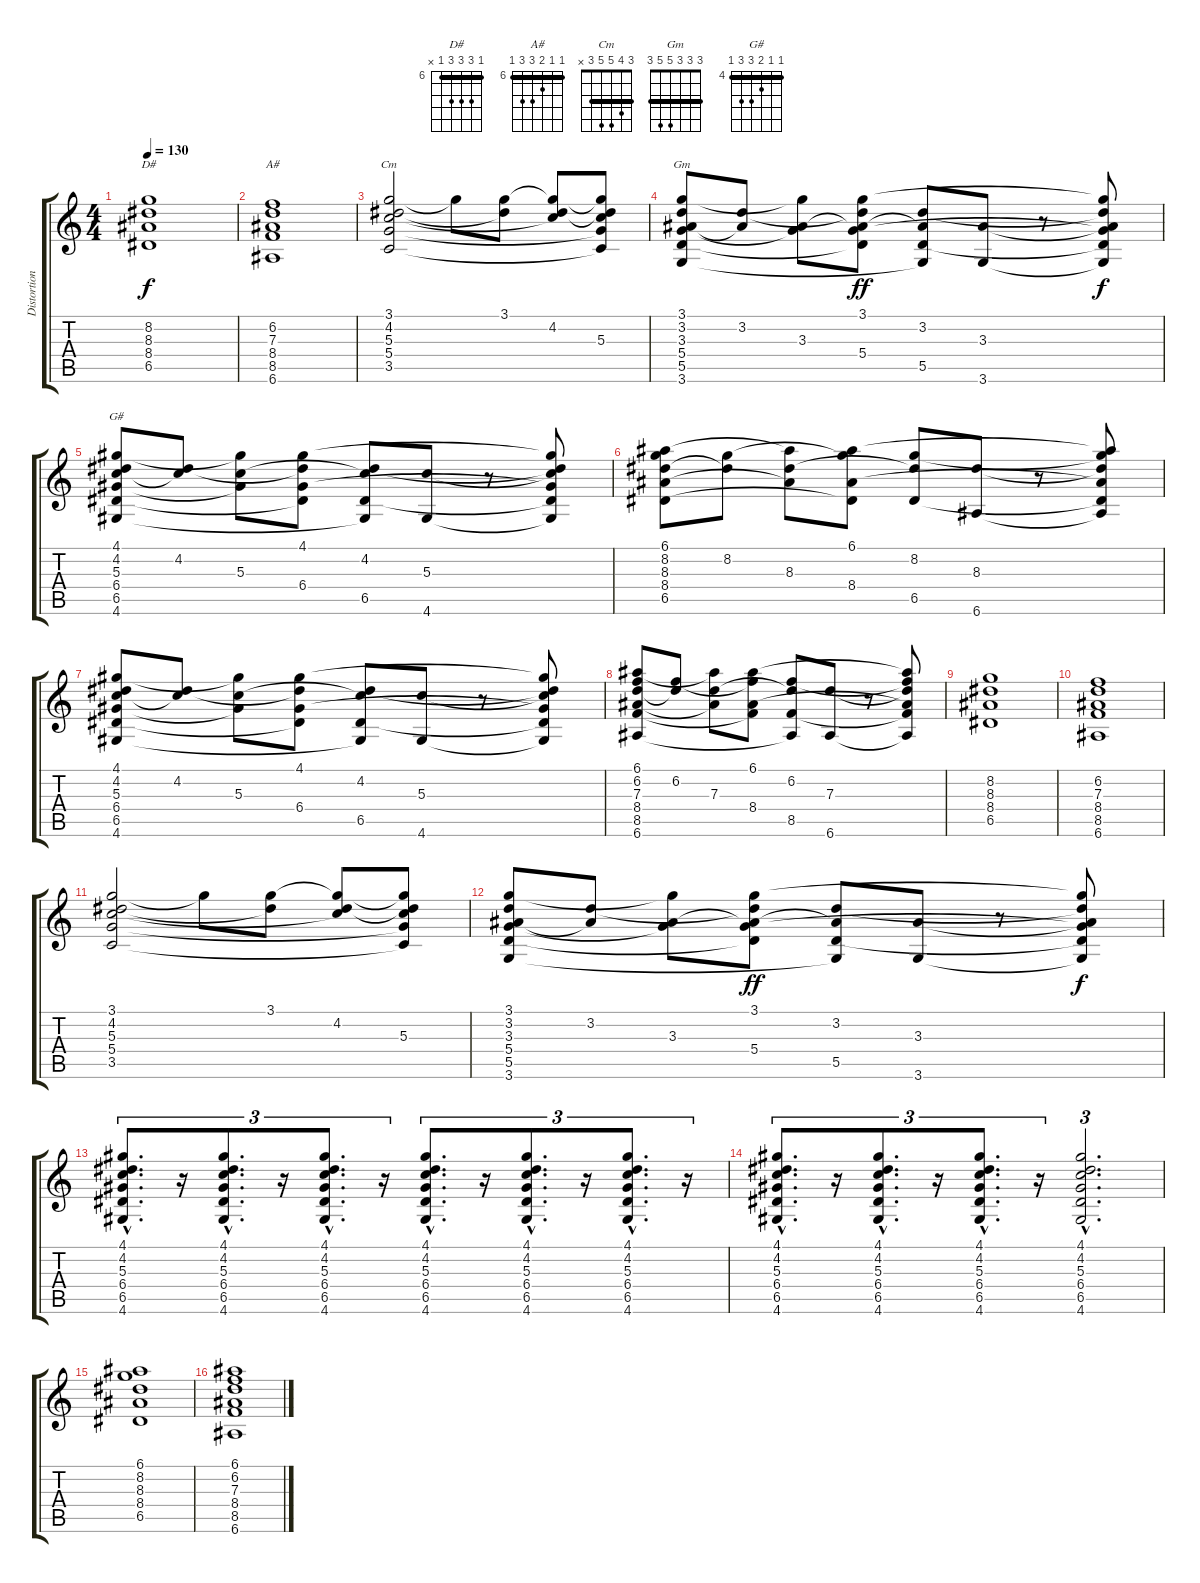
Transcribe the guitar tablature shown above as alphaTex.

\track ("Distortion Guitar" "Distortion") {instrument distortionguitar}
\staff {score tabs}
\tuning (E4 B3 G3 D3 A2 E2) {hide}
\chord ("D#" 6 8 8 8 6 x) {firstfret 6 barre 6}
\chord ("A#" 6 6 7 8 8 6) {firstfret 6 barre 6}
\chord ("Cm" 3 4 5 5 3 x) {barre 3}
\chord ("Gm" 3 3 3 5 5 3) {barre 3}
\chord ("G#" 4 4 5 6 6 4) {firstfret 4 barre 4}
\ts (4 4)
\tempo 130
\clef g2
\ks c
(8.2 8.3 8.4 6.5).1{ch "D#" dy f volume 11} |
(6.2 7.3 8.4 8.5 6.6).1{ch "A#"} |
(3.1 4.2 5.3 5.4 3.5).2{ch "Cm" volume 11} 3.1{t}.8 (3.1 4.2{t}).8 (3.1{t} 4.2 5.3{t}).8 (3.1{t} 4.2{t} 5.3 5.4{t} 3.5{t}).8 |
(3.1 3.2 3.3 5.4 5.5 3.6).8{ch "Gm"} (3.2 3.3{t}).8 (3.1{t} 3.3 5.4{t}).8 (3.1 3.2{t} 3.3{t} 5.4 5.5{t}).8{dy ff} (3.2 3.3{t} 5.5 3.6{t}).8 (3.3 3.6).8 r.8 (3.1{t} 3.2{t} 3.3{t} 5.4{t} 5.5{t} 3.6{t}).8{dy f} |
(4.1 4.2 5.3 6.4 6.5 4.6).8{ch "G#" volume 11} (4.2 5.3{t}).8 (4.1{t} 5.3 6.4{t}).8 (4.1 4.2{t} 6.4 6.5{t}).8 (4.2 5.3{t} 6.5 4.6{t}).8 (5.3 4.6).8 r.8 (4.1{t} 4.2{t} 5.3{t} 6.4{t} 6.5{t} 4.6{t}).8 |
(6.1 8.2 8.3 8.4 6.5).8 (8.2 8.3{t}).8 (6.1{t} 8.3 8.4{t}).8 (6.1 8.2{t} 8.4 6.5{t}).8 (8.2 8.3{t} 6.5).8 (8.3 6.6).8 r.8 (6.1{t} 8.2{t} 8.3{t} 8.4{t} 6.5{t} 6.6{t}).8 |
(4.1 4.2 5.3 6.4 6.5 4.6).8{volume 11} (4.2 5.3{t}).8 (4.1{t} 5.3 6.4{t}).8 (4.1 4.2{t} 6.4 6.5{t}).8 (4.2 5.3{t} 6.5 4.6{t}).8 (5.3 4.6).8 r.8 (4.1{t} 4.2{t} 5.3{t} 6.4{t} 6.5{t} 4.6{t}).8 |
(6.1 6.2 7.3 8.4 8.5 6.6).8 (6.2 7.3{t}).8 (6.1{t} 7.3 8.4{t}).8 (6.1 6.2{t} 8.4 8.5{t}).8 (6.2 7.3{t} 8.5 6.6{t}).8 (7.3 6.6).8 r.8 (6.1{t} 6.2{t} 7.3{t} 8.4{t} 8.5{t} 6.6{t}).8 |
(8.2 8.3 8.4 6.5).1{volume 11} |
(6.2 7.3 8.4 8.5 6.6).1 |
(3.1 4.2 5.3 5.4 3.5).2{volume 11} 3.1{t}.8 (3.1 4.2{t}).8 (3.1{t} 4.2 5.3{t}).8 (3.1{t} 4.2{t} 5.3 5.4{t} 3.5{t}).8 |
(3.1 3.2 3.3 5.4 5.5 3.6).8 (3.2 3.3{t}).8 (3.1{t} 3.3 5.4{t}).8 (3.1 3.2{t} 3.3{t} 5.4 5.5{t}).8{dy ff} (3.2 3.3{t} 5.5 3.6{t}).8 (3.3 3.6).8 r.8 (3.1{t} 3.2{t} 3.3{t} 5.4{t} 5.5{t} 3.6{t}).8{dy f} |
(4.1{hac} 4.2{hac} 5.3{hac} 6.4{hac} 6.5{hac} 4.6{hac}).8{d tu (3 2) volume 11} r.16{tu (3 2)} (4.1{hac} 4.2{hac} 5.3{hac} 6.4{hac} 6.5{hac} 4.6{hac}).8{d tu (3 2)} r.16{tu (3 2)} (4.1{hac} 4.2{hac} 5.3{hac} 6.4{hac} 6.5{hac} 4.6{hac}).8{d tu (3 2)} r.16{tu (3 2)} (4.1{hac} 4.2{hac} 5.3{hac} 6.4{hac} 6.5{hac} 4.6{hac}).8{d tu (3 2)} r.16{tu (3 2)} (4.1{hac} 4.2{hac} 5.3{hac} 6.4{hac} 6.5{hac} 4.6{hac}).8{d tu (3 2)} r.16{tu (3 2)} (4.1{hac} 4.2{hac} 5.3{hac} 6.4{hac} 6.5{hac} 4.6{hac}).8{d tu (3 2)} r.16{tu (3 2)} |
(4.1{hac} 4.2{hac} 5.3{hac} 6.4{hac} 6.5{hac} 4.6{hac}).8{d tu (3 2) volume 11} r.16{tu (3 2)} (4.1{hac} 4.2{hac} 5.3{hac} 6.4{hac} 6.5{hac} 4.6{hac}).8{d tu (3 2)} r.16{tu (3 2)} (4.1{hac} 4.2{hac} 5.3{hac} 6.4{hac} 6.5{hac} 4.6{hac}).8{d tu (3 2)} r.16{tu (3 2)} (4.1{hac} 4.2{hac} 5.3{hac} 6.4{hac} 6.5{hac} 4.6{hac}).2{d tu (3 2)} |
(6.1 8.2 8.3 8.4 6.5).1{volume 11} |
(6.1 6.2 7.3 8.4 8.5 6.6).1{volume 7}
